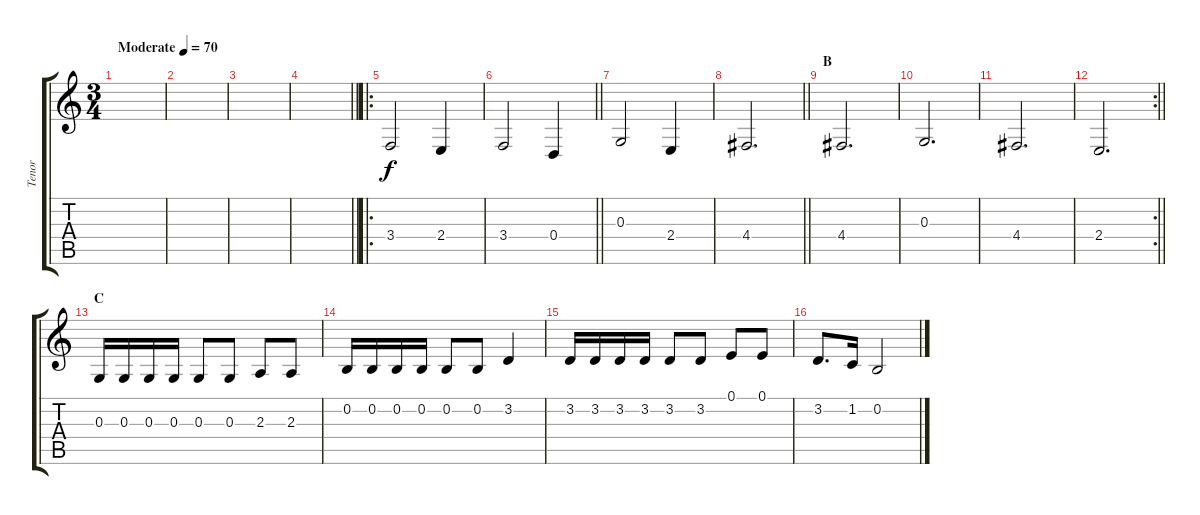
\track ("Tenor" "Tenor") {instrument voiceoohs}
\staff {score tabs}
\tuning (E4 B3 G3 D3 A2 E2) {hide}
\ts (3 4)
\tempo (70 "Moderate")
\clef g2
\ks c
|
|
|
\barLineRight lightlight
|
\ro
3.4.2 2.4.4 |
\barLineRight lightlight
3.4.2 0.4.4 |
0.3.2 2.4.4 |
\barLineRight lightlight
4.4.2{d} |
\section ("" "B")
4.4.2{d} |
0.3.2{d} |
4.4.2{d} |
\rc 2
\barLineRight lightlight
2.4.2{d} |
\section ("" "C")
0.3.16 0.3.16 0.3.16 0.3.16 0.3.8 0.3.8 2.3.8 2.3.8 |
0.2.16 0.2.16 0.2.16 0.2.16 0.2.8 0.2.8 3.2.4 |
3.2.16 3.2.16 3.2.16 3.2.16 3.2.8 3.2.8 0.1.8 0.1.8 |
3.2.8{d} 1.2.16 0.2.2
